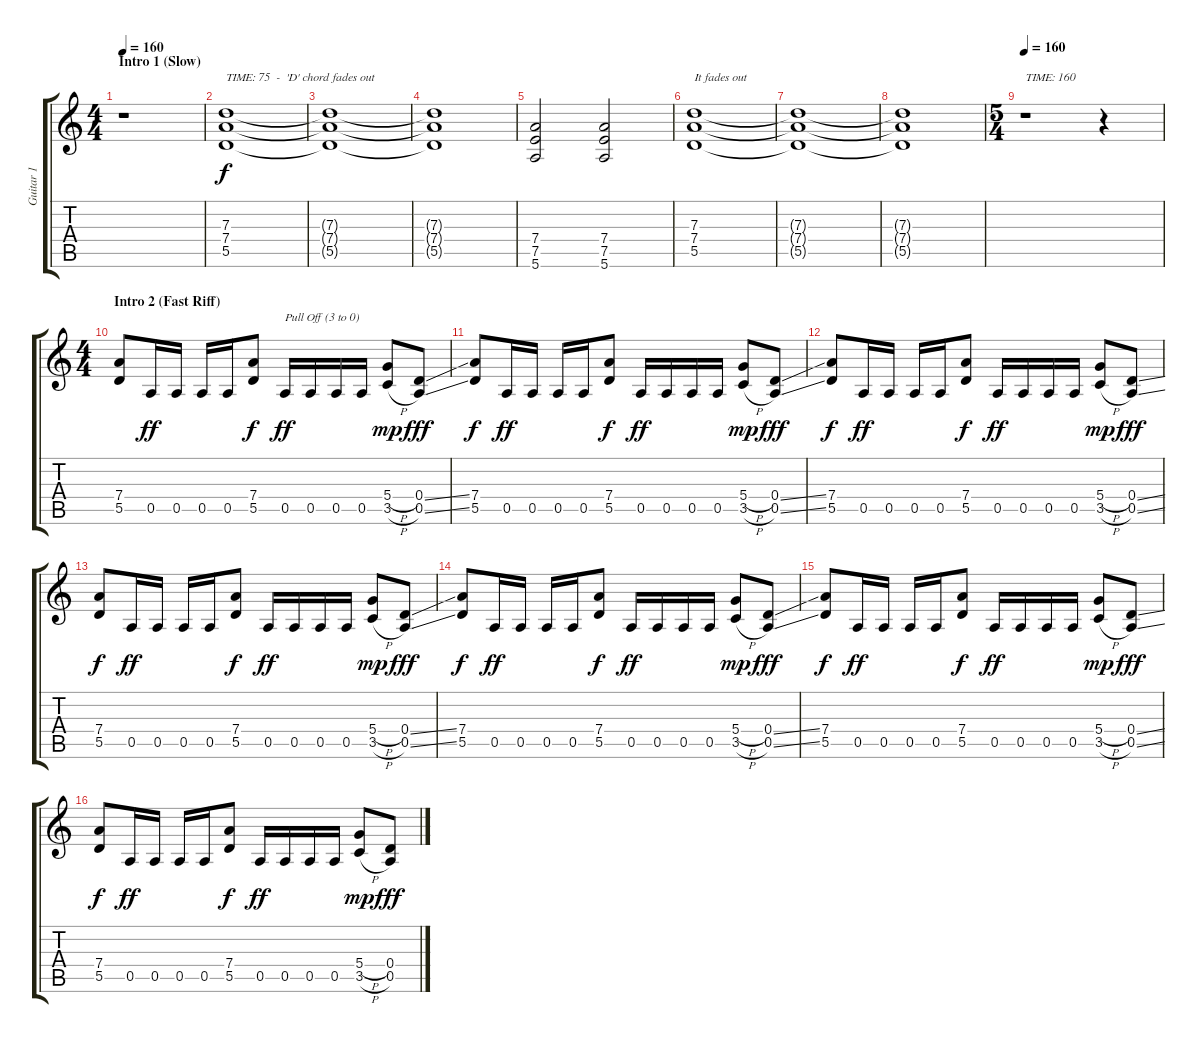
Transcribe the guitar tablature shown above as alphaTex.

\track ("Guitar 1" "Guitar 1") {instrument distortionguitar}
\staff {score tabs}
\tuning (E4 B3 G3 D3 A2 E2) {hide}
\ts (4 4)
\section ("" "Intro 1 (Slow)")
\tempo 160
\tempo 75
\tempo 160
\clef g2
\ks c
r.1{dy f instrument distortionguitar} |
(7.3 7.4 5.5).1{txt "TIME: 75  -  'D' chord fades out"} |
(7.3{t} 7.4{t} 5.5{t}).1 |
(7.3{t} 7.4{t} 5.5{t}).1 |
(7.4 7.5 5.6).2 (7.4 7.5 5.6).2 |
(7.3 7.4 5.5).1{txt "It fades out"} |
(7.3{t} 7.4{t} 5.5{t}).1 |
(7.3{t} 7.4{t} 5.5{t}).1 |
\ts (5 4)
\tempo 160
r.1{txt "TIME: 160"} r.4 |
\ts (4 4)
\section ("" "Intro 2 (Fast Riff)")
(7.4 5.5).8 0.5.16{dy ff} 0.5.16 0.5.16 0.5.16 (7.4 5.5).8{dy f} 0.5.16{txt "Pull Off (3 to 0)" dy ff} 0.5.16 0.5.16 0.5.16 (5.4{h} 3.5{h}).8{dy mp} (0.4{ss} 0.5{ss}).8{dy fff} |
(7.4 5.5).8{dy f} 0.5.16{dy ff} 0.5.16 0.5.16 0.5.16 (7.4 5.5).8{dy f} 0.5.16{dy ff} 0.5.16 0.5.16 0.5.16 (5.4{h} 3.5{h}).8{dy mp} (0.4{ss} 0.5{ss}).8{dy fff} |
(7.4 5.5).8{dy f} 0.5.16{dy ff} 0.5.16 0.5.16 0.5.16 (7.4 5.5).8{dy f} 0.5.16{dy ff} 0.5.16 0.5.16 0.5.16 (5.4{h} 3.5{h}).8{dy mp} (0.4{ss} 0.5{ss}).8{dy fff} |
(7.4 5.5).8{dy f} 0.5.16{dy ff} 0.5.16 0.5.16 0.5.16 (7.4 5.5).8{dy f} 0.5.16{dy ff} 0.5.16 0.5.16 0.5.16 (5.4{h} 3.5{h}).8{dy mp} (0.4{ss} 0.5{ss}).8{dy fff} |
(7.4 5.5).8{dy f} 0.5.16{dy ff} 0.5.16 0.5.16 0.5.16 (7.4 5.5).8{dy f} 0.5.16{dy ff} 0.5.16 0.5.16 0.5.16 (5.4{h} 3.5{h}).8{dy mp} (0.4{ss} 0.5{ss}).8{dy fff} |
(7.4 5.5).8{dy f} 0.5.16{dy ff} 0.5.16 0.5.16 0.5.16 (7.4 5.5).8{dy f} 0.5.16{dy ff} 0.5.16 0.5.16 0.5.16 (5.4{h} 3.5{h}).8{dy mp} (0.4{ss} 0.5{ss}).8{dy fff} |
(7.4 5.5).8{dy f} 0.5.16{dy ff} 0.5.16 0.5.16 0.5.16 (7.4 5.5).8{dy f} 0.5.16{dy ff} 0.5.16 0.5.16 0.5.16 (5.4{h} 3.5{h}).8{dy mp} (0.4{ss} 0.5{ss}).8{dy fff}
